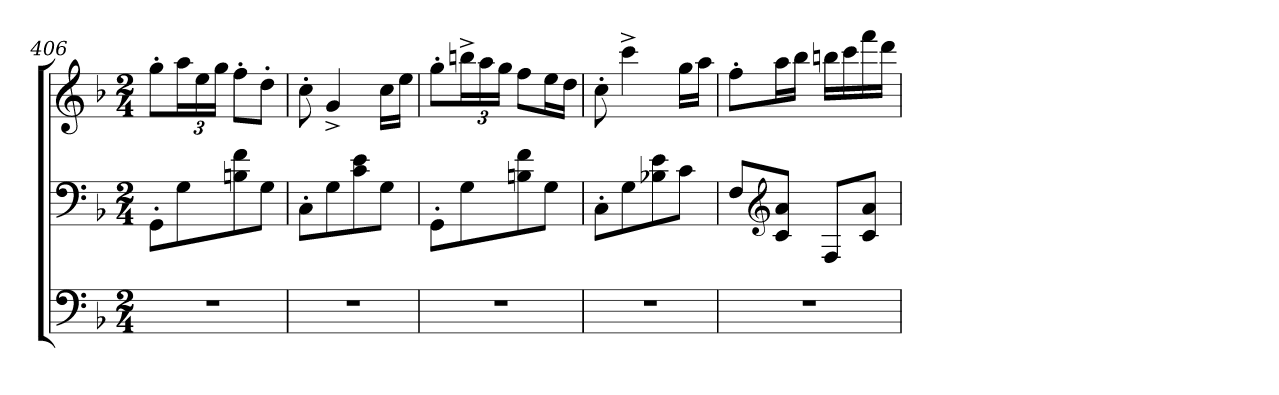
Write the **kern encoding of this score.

**kern	**kern	**kern
*part3	*part2	*part1
*staff3	*staff2	*staff1
*clefF4	*clefF4	*clefG2
*k[b-]	*k[b-]	*k[b-]
*M2/4	*M2/4	*M2/4
=406	=406	=406
2r	8GG'>L	8gg'>L
.	8G	24aaL
.	.	24ee
.	.	24ggJJ
.	8f 8Bn	8ff'>L
.	8GJ	8dd'>J
=407	=407	=407
2r	8C'>L	8cc'>
.	8G	4g^>
.	8e 8c	.
.	8GJ	16ccLL
.	.	16eeJJ
=408	=408	=408
2r	8GG'>L	8gg'>L
.	8G	24bbn^>L
.	.	24aa
.	.	24ggJJ
.	8f 8Bn	8ffL
.	8GJ	16eeL
.	.	16ddJJ
=409	=409	=409
2r	8C'>L	8cc'>
.	8G	4ccc^>
.	8e 8B-X	.
.	8cJ	16ggLL
.	.	16aaJJ
=410	=410	=410
2r	8FL	8ff'>L
*	*clefG2	*
.	8a 8cJ	16aaL
.	.	16bb-JJ
.	8FL	16bbnLL
.	.	16ccc
.	8a 8cJ	16fff
.	.	16dddJJ
=	=	=
*-	*-	*-
